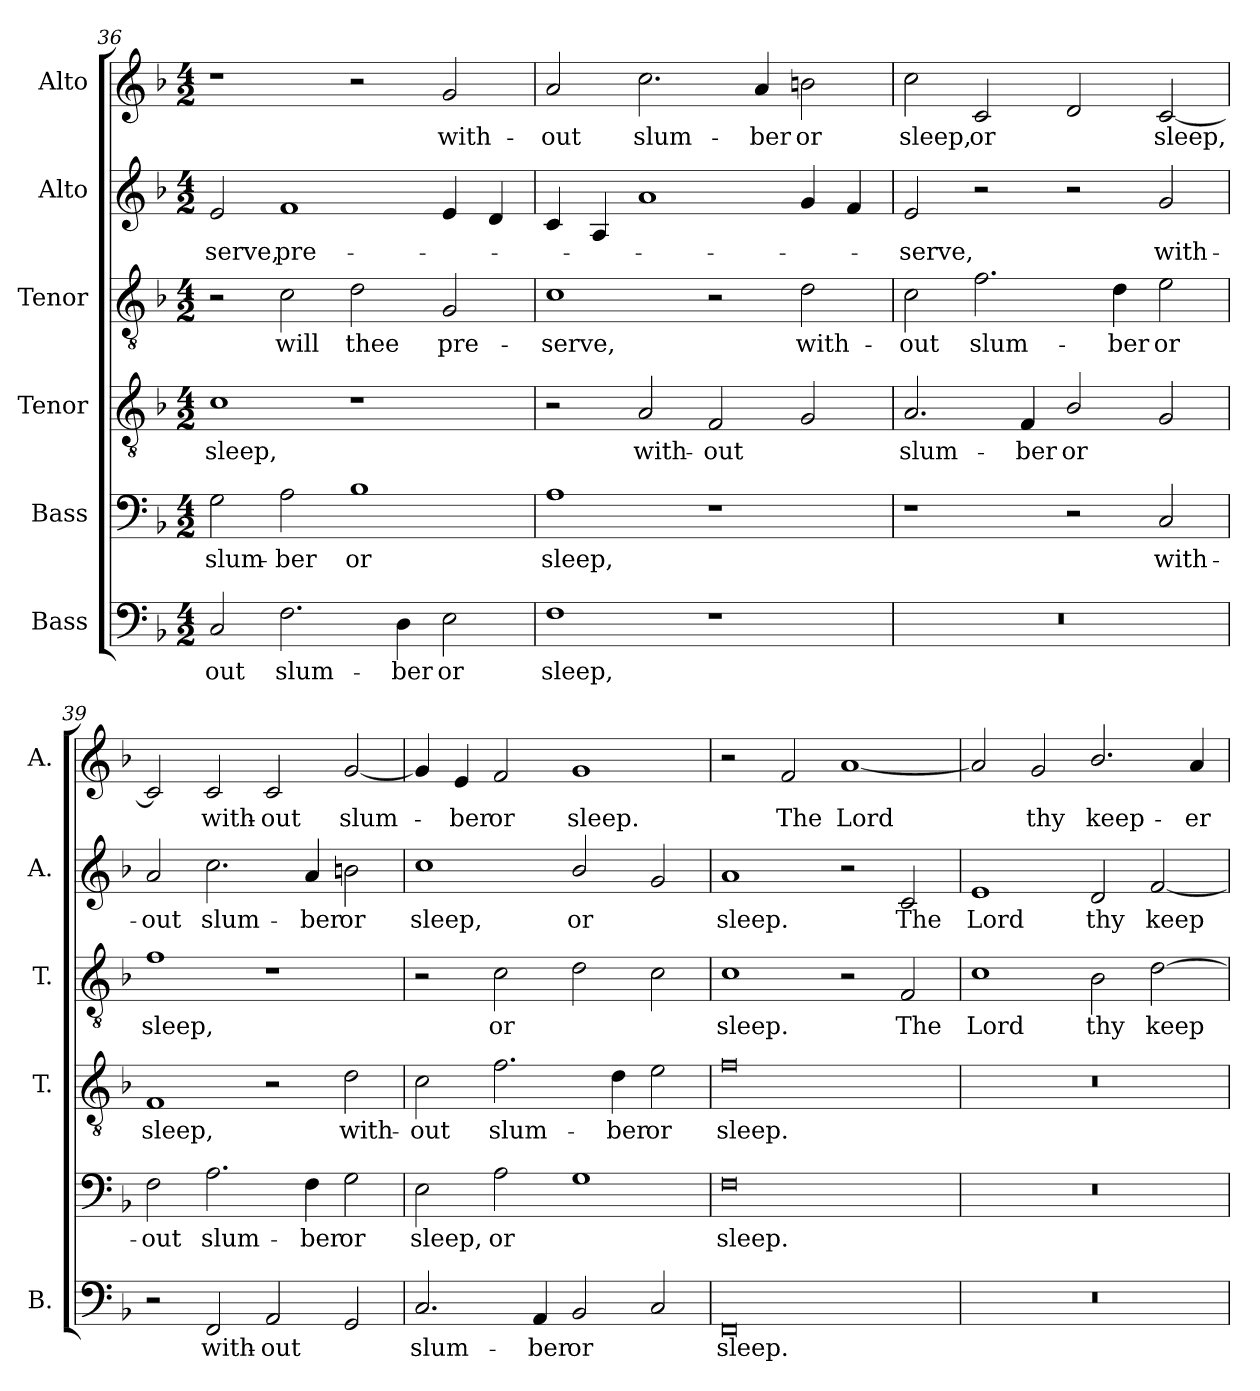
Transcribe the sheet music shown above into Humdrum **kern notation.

**kern	**text	**kern	**text	**kern	**text	**kern	**text	**kern	**text	**kern	**text
*part6	*part6	*part5	*part5	*part4	*part4	*part3	*part3	*part2	*part2	*part1	*part1
*staff6	*staff6	*staff5	*staff5	*staff4	*staff4	*staff3	*staff3	*staff2	*staff2	*staff1	*staff1
*I"Bass	*	*I"Bass	*	*I"Tenor	*	*I"Tenor	*	*I"Alto	*	*I"Alto	*
*I'B.	*	*	*	*I'T.	*	*I'T.	*	*I'A.	*	*I'A.	*
*clefF4	*	*clefF4	*	*clefGv2	*	*clefGv2	*	*clefG2	*	*clefG2	*
*	*	*	*	*ITrd7c12	*	*ITrd7c12	*	*	*	*	*
*k[b-]	*	*k[b-]	*	*k[b-]	*	*k[b-]	*	*k[b-]	*	*k[b-]	*
*F:	*	*F:	*	*F:	*	*F:	*	*F:	*	*F:	*
*M4/2	*	*M4/2	*	*M4/2	*	*M4/2	*	*M4/2	*	*M4/2	*
=36	=36	=36	=36	=36	=36	=36	=36	=36	=36	=36	=36
!	!LO:LY:b	!	!LO:LY:b	!	!LO:LY:b	!	!	!	!LO:LY:b	!	!
2C/	-out	2G\	slum-	1C	sleep,	2r	.	2e/	-serve,	1r	.
!	!LO:LY:b	!	!LO:LY:b	!	!	!	!LO:LY:b	!	!LO:LY:b	!	!
2.F\	slum-	2A\	-ber	.	.	2C\	will	1f	pre-	.	.
!	!	!	!LO:LY:b	!	!	!	!LO:LY:b	!	!	!	!
.	.	1B-	or	1r	.	2D\	thee	.	.	2r	.
!	!LO:LY:b	!	!	!	!	!	!	!	!	!	!
4D\	-ber	.	.	.	.	.	.	.	.	.	.
!	!LO:LY:b	!	!	!	!	!	!LO:LY:b	!	!	!	!LO:LY:b
2E\	or	.	.	.	.	2GG/	pre-	4e/	.	2g/	with-
.	.	.	.	.	.	.	.	4d/	.	.	.
=37	=37	=37	=37	=37	=37	=37	=37	=37	=37	=37	=37
!	!LO:LY:b	!	!LO:LY:b	!	!	!	!LO:LY:b	!	!	!	!LO:LY:b
1F	sleep,	1A	sleep,	2r	.	1C	-serve,	4c/	.	2a/	-out
.	.	.	.	.	.	.	.	4A/	.	.	.
!	!	!	!	!	!LO:LY:b	!	!	!	!	!	!LO:LY:b
.	.	.	.	2AA/	with-	.	.	1a	.	2.cc\	slum-
!	!	!	!	!	!LO:LY:b	!	!	!	!	!	!
1r	.	1r	.	2FF/	-out	2r	.	.	.	.	.
!	!	!	!	!	!	!	!	!	!	!	!LO:LY:b
.	.	.	.	.	.	.	.	.	.	4a/	-ber
!	!	!	!	!	!	!	!LO:LY:b	!	!	!	!LO:LY:b
.	.	.	.	2GG/	.	2D\	with-	4g/	.	2bn\	or
.	.	.	.	.	.	.	.	4f/	.	.	.
!!LO:LB:g=z
=38	=38	=38	=38	=38	=38	=38	=38	=38	=38	=38	=38
!	!	!	!	!	!LO:LY:b	!	!LO:LY:b	!	!LO:LY:b	!	!LO:LY:b
0r	.	1r	.	2.AA/	slum-	2C\	-out	2e/	-serve,	2cc\	sleep,
!	!	!	!	!	!	!	!LO:LY:b	!	!	!	!LO:LY:b
.	.	.	.	.	.	2.F\	slum-	2r	.	2c/	or
!	!	!	!	!	!LO:LY:b	!	!	!	!	!	!
.	.	.	.	4FF/	-ber	.	.	.	.	.	.
!	!	!	!	!	!LO:LY:b	!	!	!	!	!	!
.	.	2r	.	2BB-/	or	.	.	2r	.	2d/	.
!	!	!	!	!	!	!	!LO:LY:b	!	!	!	!
.	.	.	.	.	.	4D\	-ber	.	.	.	.
!	!	!	!LO:LY:b	!	!	!	!LO:LY:b	!	!LO:LY:b	!	!LO:LY:b
.	.	2C/	with-	2GG/	.	2E\	or	2g/	with-	[2c/	sleep,
=39	=39	=39	=39	=39	=39	=39	=39	=39	=39	=39	=39
!	!	!	!LO:LY:b	!	!LO:LY:b	!	!LO:LY:b	!	!LO:LY:b	!	!
2r	.	2F\	-out	1FF	sleep,	1F	sleep,	2a/	-out	2c/]	.
!	!LO:LY:b	!	!LO:LY:b	!	!	!	!	!	!LO:LY:b	!	!LO:LY:b
2FF/	with-	2.A\	slum-	.	.	.	.	2.cc\	slum-	2c/	with-
!	!LO:LY:b	!	!	!	!	!	!	!	!	!	!LO:LY:b
2AA/	-out	.	.	2r	.	1r	.	.	.	2c/	-out
!	!	!	!LO:LY:b	!	!	!	!	!	!LO:LY:b	!	!
.	.	4F\	-ber	.	.	.	.	4a/	-ber	.	.
!	!	!	!LO:LY:b	!	!LO:LY:b	!	!	!	!LO:LY:b	!	!LO:LY:b
2GG/	.	2G\	or	2D\	with-	.	.	2bn\	or	[2g/	slum-
=40	=40	=40	=40	=40	=40	=40	=40	=40	=40	=40	=40
!	!LO:LY:b	!	!LO:LY:b	!	!LO:LY:b	!	!	!	!LO:LY:b	!	!
2.C/	slum-	2E\	sleep,	2C\	-out	2r	.	1cc	sleep,	4g/]	.
!	!	!	!	!	!	!	!	!	!	!	!LO:LY:b
.	.	.	.	.	.	.	.	.	.	4e/	-ber
!	!	!	!LO:LY:b	!	!LO:LY:b	!	!LO:LY:b	!	!	!	!LO:LY:b
.	.	2A\	or	2.F\	slum-	2C\	or	.	.	2f/	or
!	!LO:LY:b	!	!	!	!	!	!	!	!	!	!
4AA/	-ber	.	.	.	.	.	.	.	.	.	.
!	!LO:LY:b	!	!	!	!	!	!	!	!LO:LY:b	!	!LO:LY:b
2BB-/	or	1G	.	.	.	2D\	.	2b-/	or	1g	sleep.
!	!	!	!	!	!LO:LY:b	!	!	!	!	!	!
.	.	.	.	4D\	-ber	.	.	.	.	.	.
!	!	!	!	!	!LO:LY:b	!	!	!	!	!	!
2C/	.	.	.	2E\	or	2C\	.	2g/	.	.	.
=41	=41	=41	=41	=41	=41	=41	=41	=41	=41	=41	=41
!	!LO:LY:b	!	!LO:LY:b	!	!LO:LY:b	!	!LO:LY:b	!	!LO:LY:b	!	!
0FF	sleep.	0F	sleep.	0F	sleep.	1C	sleep.	1a	sleep.	2r	.
!	!	!	!	!	!	!	!	!	!	!	!LO:LY:b
.	.	.	.	.	.	.	.	.	.	2f/	The
!	!	!	!	!	!	!	!	!	!	!	!LO:LY:b
.	.	.	.	.	.	2r	.	2r	.	[1a	Lord
!	!	!	!	!	!	!	!LO:LY:b	!	!LO:LY:b	!	!
.	.	.	.	.	.	2FF/	The	2c/	The	.	.
=42	=42	=42	=42	=42	=42	=42	=42	=42	=42	=42	=42
!	!	!	!	!	!	!	!LO:LY:b	!	!LO:LY:b	!	!
0r	.	0r	.	0r	.	1C	Lord	1e	Lord	2a/]	.
!	!	!	!	!	!	!	!	!	!	!	!LO:LY:b
.	.	.	.	.	.	.	.	.	.	2g/	thy
!	!	!	!	!	!	!	!LO:LY:b	!	!LO:LY:b	!	!LO:LY:b
.	.	.	.	.	.	2BB-\	thy	2d/	thy	2.b-/	keep-
!	!	!	!	!	!	!	!LO:LY:b	!	!LO:LY:b	!	!
.	.	.	.	.	.	[2D\	keep-	[2f/	keep-	.	.
!	!	!	!	!	!	!	!	!	!	!	!LO:LY:b
.	.	.	.	.	.	.	.	.	.	4a/	-er
=	=	=	=	=	=	=	=	=	=	=	=
*-	*-	*-	*-	*-	*-	*-	*-	*-	*-	*-	*-
